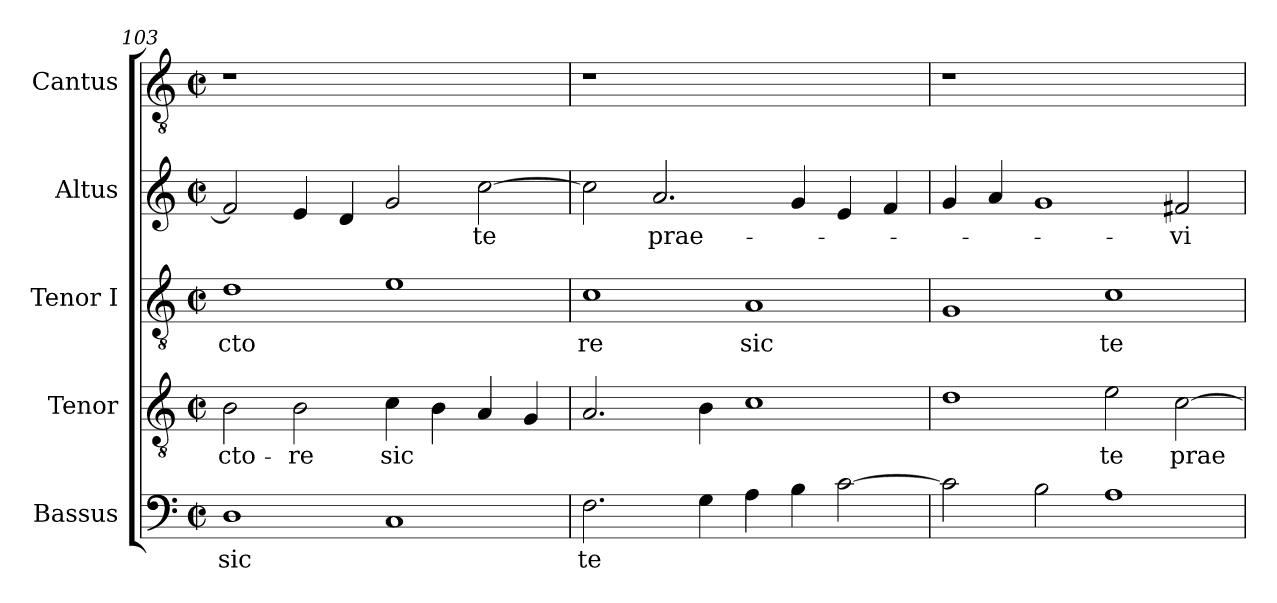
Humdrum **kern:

**kern	**text	**kern	**text	**kern	**text	**kern	**text	**kern
*part5	*part5	*part4	*part4	*part3	*part3	*part2	*part2	*part1
*staff5	*staff5	*staff4	*staff4	*staff3	*staff3	*staff2	*staff2	*staff1
*I"Bassus	*	*I"Tenor	*	*I"Tenor I	*	*I"Altus	*	*I"Cantus
*I'Bassus	*	*I'Tenor	*	*I'Tenor I	*	*I'Altus	*	*I'Cantus
*clefF4	*	*clefGv2	*	*clefGv2	*	*clefG2	*	*clefGv2
*M2/2	*	*M2/2	*	*M2/2	*	*M2/2	*	*M2/2
*met(c|)	*	*met(c|)	*	*met(c|)	*	*met(c|)	*	*met(c|)
=103	=103	=103	=103	=103	=103	=103	=103	=103
!	!LO:LY:b:cj	!	!LO:LY:b:cj	!	!LO:LY:b:cj	!	!	!
1D	sic	2B\	-cto-	1d	cto	2f/]	.	1r
!	!	!	!LO:LY:b:cj	!	!	!	!	!
.	.	2B\	-re	.	.	4e/	.	.
.	.	.	.	.	.	4d/	.	.
!	!	!	!LO:LY:b	!	!	!	!	!
1C	.	4c\	sic	1e	.	2g/	.	1ryy
.	.	4B\	.	.	.	.	.	.
!	!	!	!	!	!	!	!LO:LY:b:cj	!
.	.	4A/	.	.	.	[>2cc\	te	.
.	.	4G/	.	.	.	.	.	.
=104	=104	=104	=104	=104	=104	=104	=104	=104
!	!LO:LY:b:cj	!	!	!	!LO:LY:b:cj	!	!	!
2.F\	te	2.A/	.	1c	re	2cc\]	.	1r
!	!	!	!	!	!	!	!LO:LY:b	!
.	.	.	.	.	.	2.a/	prae-	.
4G\	.	4B\	.	.	.	.	.	.
!	!	!	!	!	!LO:LY:b:cj	!	!	!
4A\	.	1c	.	1A	sic	.	.	1ryy
4B\	.	.	.	.	.	4g/	.	.
[>2c\	.	.	.	.	.	4e/	.	.
.	.	.	.	.	.	4f/	.	.
=105	=105	=105	=105	=105	=105	=105	=105	=105
2c\]	.	1d	.	1G	.	4g/	.	1r
.	.	.	.	.	.	4a/	.	.
2B\	.	.	.	.	.	1g	.	.
!	!	!	!LO:LY:b:cj	!	!LO:LY:b:cj	!	!	!
1A	.	2e\	te	1c	te	.	.	1ryy
!	!	!	!LO:LY:b	!	!	!	!LO:LY:b:cj	!
.	.	[<2c\	prae-	.	.	2f#/	-vi-	.
=	=	=	=	=	=	=	=	=
*-	*-	*-	*-	*-	*-	*-	*-	*-
